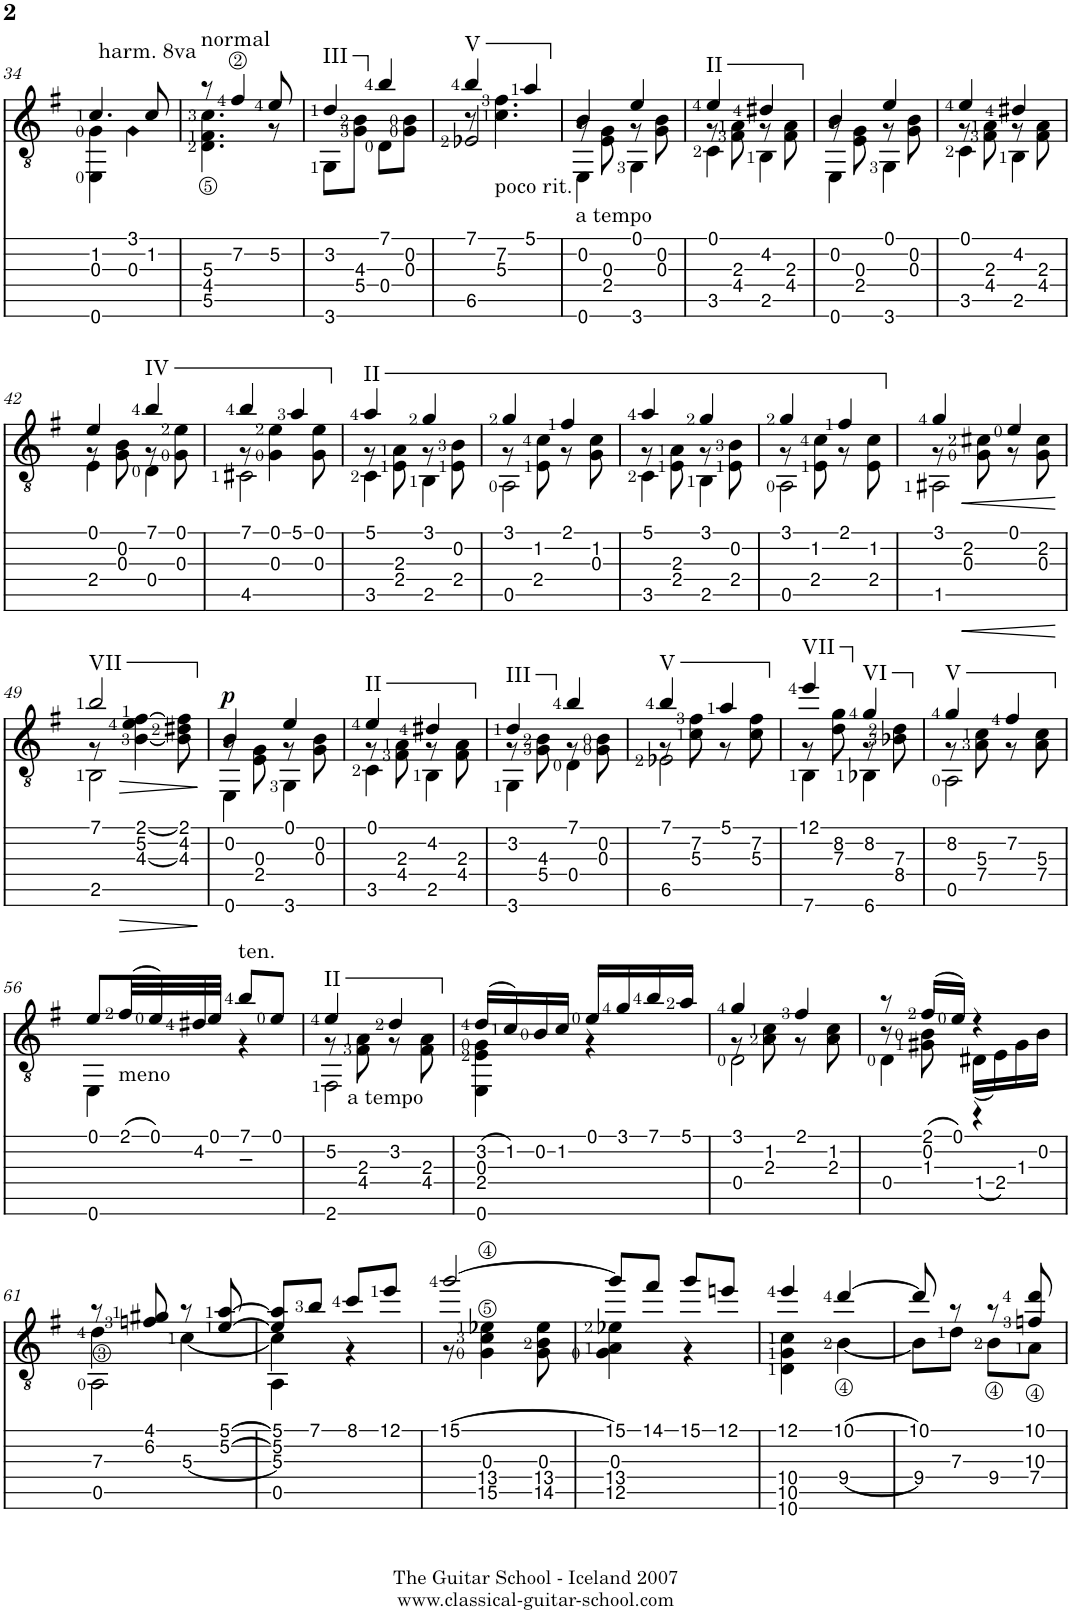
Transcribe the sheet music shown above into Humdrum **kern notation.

**kern	**kern	**dynam
*part1	*part1	*part1
*staff2	*staff1	*staff1/2
*I"Classical Guitar	*	*
*I'Guit.	*	*
!!LO:PB:g=z
*	*clefGv2	*
*k[f#]	*k[f#]	*
*e:	*e:	*
*M2/4	*M2/4	*
=34	=34	=34
*^	*^	*
*	*^	*	*^	*
4.c	4EE 4G	4r	4.c/	4EE\ 4G\	4ryy	.
!	!	!	!	!LO:TX:a:t=harm. 8va	!	!
!	!	!	!	!LO:N:head=diamond	!	!
.	4G	4g	.	4G\	4g	.
8c	.	.	8c/	.	.	.
*	*v	*v	*	*	*	*
*	*	*	*v	*v	*
=35	=35	=35	=35	=35
!	!	!LO:TX:a:t=normal	!	!
8r	4.D 4.F# 4.c	8r	4.D\ 4.F#\ 4.c\	.
4f#	.	4f#/	.	.
8e	8r	8e/	8r	.
=36	=36	=36	=36	=36
!	!	!LO:TX:a:t=III	!	!
4d	8GGL	4d/	8GG\L	.
.	8G\ 8B\J	.	8G\ 8B\J	.
4b	8DL	4b/	8D\L	.
.	8G\ 8B\J	.	8G\ 8B\J	.
=37	=37	=37	=37	=37
*	*^	*	*^	*
!	!	!	!LO:TX:a:t=V	!	!	!
4b	8r	2E-X	4b/	8r	2E-X/	.
!	!	!	!	!LO:TX:b:t=poco rit.	!	!
.	4.c 4.f#	.	.	4.c\ 4.f#\	.	.
4a	.	.	4a/	.	.	.
=38	=38	=38	=38	=38	=38	=38
!	!	!	!LO:TX:b:t=a tempo	!	!	!
4B	8r	4EE	4B/	8r	4EE\	.
.	8E 8G	.	.	8E\ 8G\	.	.
4e	8r	4GG	4e/	8r	4GG\	.
.	8G 8B	.	.	8G\ 8B\	.	.
=39	=39	=39	=39	=39	=39	=39
!	!	!	!LO:TX:a:t=II	!	!	!
4e	8r	4C	4e/	8r	4C\	.
.	8F# 8A	.	.	8F#\ 8A\	.	.
4d#	8r	4BB	4d#X/	8r	4BB\	.
.	8F# 8A	.	.	8F#\ 8A\	.	.
=40	=40	=40	=40	=40	=40	=40
4B	8r	4EE	4B/	8r	4EE\	.
.	8E 8G	.	.	8E\ 8G\	.	.
4e	8r	4GG	4e/	8r	4GG\	.
.	8G 8B	.	.	8G\ 8B\	.	.
=41	=41	=41	=41	=41	=41	=41
4e	8r	4C	4e/	8r	4C\	.
.	8F# 8A	.	.	8F#\ 8A\	.	.
4d#X	8r	4BB	4d#X/	8r	4BB\	.
.	8F# 8A	.	.	8F#\ 8A\	.	.
!!LO:LB:g=z	!!	!!
=42	=42	=42	=42	=42	=42	=42
4e	8r	4E	4e/	8r	4E\	.
.	8G 8B	.	.	8G\ 8B\	.	.
!	!	!	!LO:TX:a:t=IV	!	!	!
4b#X	8r	4D	4b/	8r	4D\	.
.	8G 8e	.	.	8G\ 8e\	.	.
=43	=43	=43	=43	=43	=43	=43
4b	8r	2C#	4b/	8r	2C#X\	.
.	4G 4e	.	.	4G\ 4e\	.	.
4a	.	.	4a/	.	.	.
.	8G 8e	.	.	8G\ 8e\	.	.
=44	=44	=44	=44	=44	=44	=44
!	!	!	!LO:TX:a:t=II	!	!	!
4a	8r	4C	4a/	8r	4C\	.
.	8E 8A	.	.	8E\ 8A\	.	.
4g	8r	4BB	4g/	8r	4BB\	.
.	8E 8B	.	.	8E\ 8B\	.	.
=45	=45	=45	=45	=45	=45	=45
4g	8r	2AA	4g/	8r	2AA\	.
.	8E 8c	.	.	8E\ 8c\	.	.
4f#	8r	.	4f#/	8r	.	.
.	8G 8c	.	.	8G\ 8c\	.	.
=46	=46	=46	=46	=46	=46	=46
4a	8r	4C	4a/	8r	4C\	.
.	8E 8A	.	.	8E\ 8A\	.	.
4g	8r	4BB	4g/	8r	4BB\	.
.	8E 8B	.	.	8E\ 8B\	.	.
=47	=47	=47	=47	=47	=47	=47
4g	8r	2AA	4g/	8r	2AA\	.
.	8E 8c	.	.	8E\ 8c\	.	.
4f#	8r	.	4f#/	8r	.	.
.	8E 8c	.	.	8E\ 8c\	.	.
=48	=48	=48	=48	=48	=48	=48
4g	8r	2AA#	4g/	8r	2AA#X\	.
!	!	!	!	!	!	!LO:HP:b=2
!	!	!	!	!	!	!LO:HP:n=1:b
.	8G 8c#	.	.	8G\ 8c#X\	.	< <
4e	8r	.	4e/	8r	.	.
.	8G 8c#	.	.	8G\ 8c#\	.	.
*v	*v	*v	*	*	*	*
*	*v	*v	*v	*
.	.	[
!!LO:LB:g=z
=49	=49	=49
*^	*^	*
*	*^	*	*^	*
!	!	!	!LO:TX:a:t=VII	!	!	!
2b	8r	2BB#X	2b/	8r	2BB\	.
!	!	!	!	!	!	!LO:HP:b
.	[4B 4e [4f#X	.	.	[4B\ 4e\ [>4f#\	.	>
.	8B] 8d# 8f#]	.	.	8B\] 8d#X\ 8f#\]	.	.
*v	*v	*v	*	*	*	*
*	*v	*v	*v	*
.	.	] [
=50	=50	=50
*^	*^	*
*	*^	*	*^	*
!	!	!	!	!	!	!LO:DY:a
4B	8r	4EE	4B/	8r	4EE\	p
.	8E 8G	.	.	8E\ 8G\	.	.
4e	8r	4GG	4e/	8r	4GG\	.
.	8G 8B	.	.	8G\ 8B\	.	.
=51	=51	=51	=51	=51	=51	=51
!	!	!	!LO:TX:a:t=II	!	!	!
4e	8r	4C	4e/	8r	4C\	.
.	8F# 8A	.	.	8F#\ 8A\	.	.
4d#X	8r	4BB	4d#X/	8r	4BB\	.
.	8F# 8A	.	.	8F#\ 8A\	.	.
=52	=52	=52	=52	=52	=52	=52
!	!	!	!LO:TX:a:t=III	!	!	!
4d	8r	4GG	4d/	8r	4GG\	.
.	8G 8B	.	.	8G\ 8B\	.	.
4b#X	8r	4D	4b/	8r	4D\	.
.	8G 8B	.	.	8G\ 8B\	.	.
=53	=53	=53	=53	=53	=53	=53
!	!	!	!LO:TX:a:t=V	!	!	!
4b	8r	2E-	4b/	8r	2E-X\	.
.	8c 8f#	.	.	8c\ 8f#\	.	.
4a#X	8r	.	4a/	8r	.	.
.	8c 8f#	.	.	8c\ 8f#\	.	.
=54	=54	=54	=54	=54	=54	=54
!	!	!	!LO:TX:a:t=VII	!	!	!
4ee	8r	4BB	4ee/	8r	4BB\	.
.	8d 8g	.	.	8d\ 8g\	.	.
!	!	!	!LO:TX:a:t=VI	!	!	!
4g#X	8r	4BB-	4g/	8r	4BB-X\	.
.	8B- 8d	.	.	8B-X\ 8d\	.	.
=55	=55	=55	=55	=55	=55	=55
!	!	!	!LO:TX:a:t=V	!	!	!
4g	8r	2AA	4g/	8r	2AA\	.
.	8A 8c	.	.	8A\ 8c\	.	.
4f#X	8r	.	4f#/	8r	.	.
.	8A 8c	.	.	8A\ 8c\	.	.
*	*v	*v	*	*	*	*
*	*	*	*v	*v	*
!!LO:LB:g=z
=56	=56	=56	=56	=56
8eL	4EE	8e/L	4EE\	.
!	!	!LO:TX:b:t=meno	!	!
32f#LL	.	(32f#/LL	.	.
32e	.	32e/)	.	.
32d#	.	32d#X/	.	.
32eJJJ	.	32e/JJJ	.	.
!	!	!LO:TX:a:t=ten.	!	!
8b#X~L	4r	8b~/L	4r	.
8eJ	.	8e/J	.	.
=57	=57	=57	=57	=57
*	*^	*	*^	*
!	!	!	!LO:TX:b:t=a tempo	!	!	!
!	!	!	!LO:TX:a:t=II	!	!	!
4e	8r	2FF#	4e/	8r	2FF#\	.
.	8F# 8A	.	.	8F#\ 8A\	.	.
4d	8r	.	4d/	8r	.	.
.	8F# 8A	.	.	8F#\ 8A\	.	.
*	*v	*v	*	*	*	*
*	*	*	*v	*v	*
=58	=58	=58	=58	=58
16dLL	4EE 4E 4G	(16d/LL	4EE\ 4E\ 4G\	.
16cJ	.	16c/)	.	.
16BL	.	16B/	.	.
16cJJ	.	16c/JJ	.	.
16eLL	4r	16e/LL	4r	.
16gJ	.	16g/	.	.
16bL	.	16b/	.	.
16aJJ	.	16a/JJ	.	.
=59	=59	=59	=59	=59
*	*^	*	*^	*
4g	8r	2D	4g/	8r	2D\	.
.	8A 8c	.	.	8A\ 8c\	.	.
4f#	8r	.	4f#/	8r	.	.
.	8A 8c	.	.	8A\ 8c\	.	.
=60	=60	=60	=60	=60	=60	=60
8r	8r	4D	8r	8r	4D\	.
16f#LL	8G# 8B	.	(16f#/LL	8G#X\ 8B\	.	.
16eJJ	.	.	16e/JJ)	.	.	.
4r	16D#LL	4r	4r	(16D#X\LL	4r	.
.	16EJ	.	.	16E\)	.	.
.	16G#L	.	.	16G#\	.	.
.	16BJJ	.	.	16B\JJ	.	.
!!LO:LB:g=z	!!	!!
=61	=61	=61	=61	=61	=61	=61
8r	4d	2AA	8r	4d\	2AA\	.
8f 8g#	.	.	8fn/ 8g#X/	.	.	.
8r	[4c	.	8r	[4c\	.	.
[8e [8a	.	.	[8e/ [8a/	.	.	.
=62	=62	=62	=62	=62	=62	=62
8e]\ 8a]\L	4c]	4AA	8e/] 8a/]L	4c\]	4AA\	.
8bJ	.	.	8b/J	.	.	.
8ccL	4r	4r	8cc/L	4r	4ryy	.
8eeJ	.	.	8ee/J	.	.	.
*	*v	*v	*	*	*	*
*	*	*	*v	*v	*
=63	=63	=63	=63	=63
[2gg	8r	[2gg/	8r	.
.	4c 4e- 4G	.	4G\>> 4c\>> 4e-X\>>	.
.	8B 8e- 8G	.	8G\ 8B\ 8e-\	.
=64	=64	=64	=64	=64
8ggL]	4A 4e- 4G	8gg/L]	4G\ 4A\ 4e-X\	.
8ff#J	.	8ff#/J	.	.
8ggL	4r	8gg/L	4r	.
8eenJ	.	8een/J	.	.
=65	=65	=65	=65	=65
4ee	4D 4G 4c	4ee/	4D\ 4G\ 4c\	.
[4dd	[4B	[4dd/	[4B\	.
=66	=66	=66	=66	=66
8dd]	8BL]	8dd/]	8B\L]	.
8r	8dJ	8r	8d\J	.
8r	8BL	8r	8B\L	.
8f 8dd	8AJ	8fn/ 8dd/	8A\J	.
*v	*v	*	*	*
*	*v	*v	*
=	=	=
*-	*-	*-
